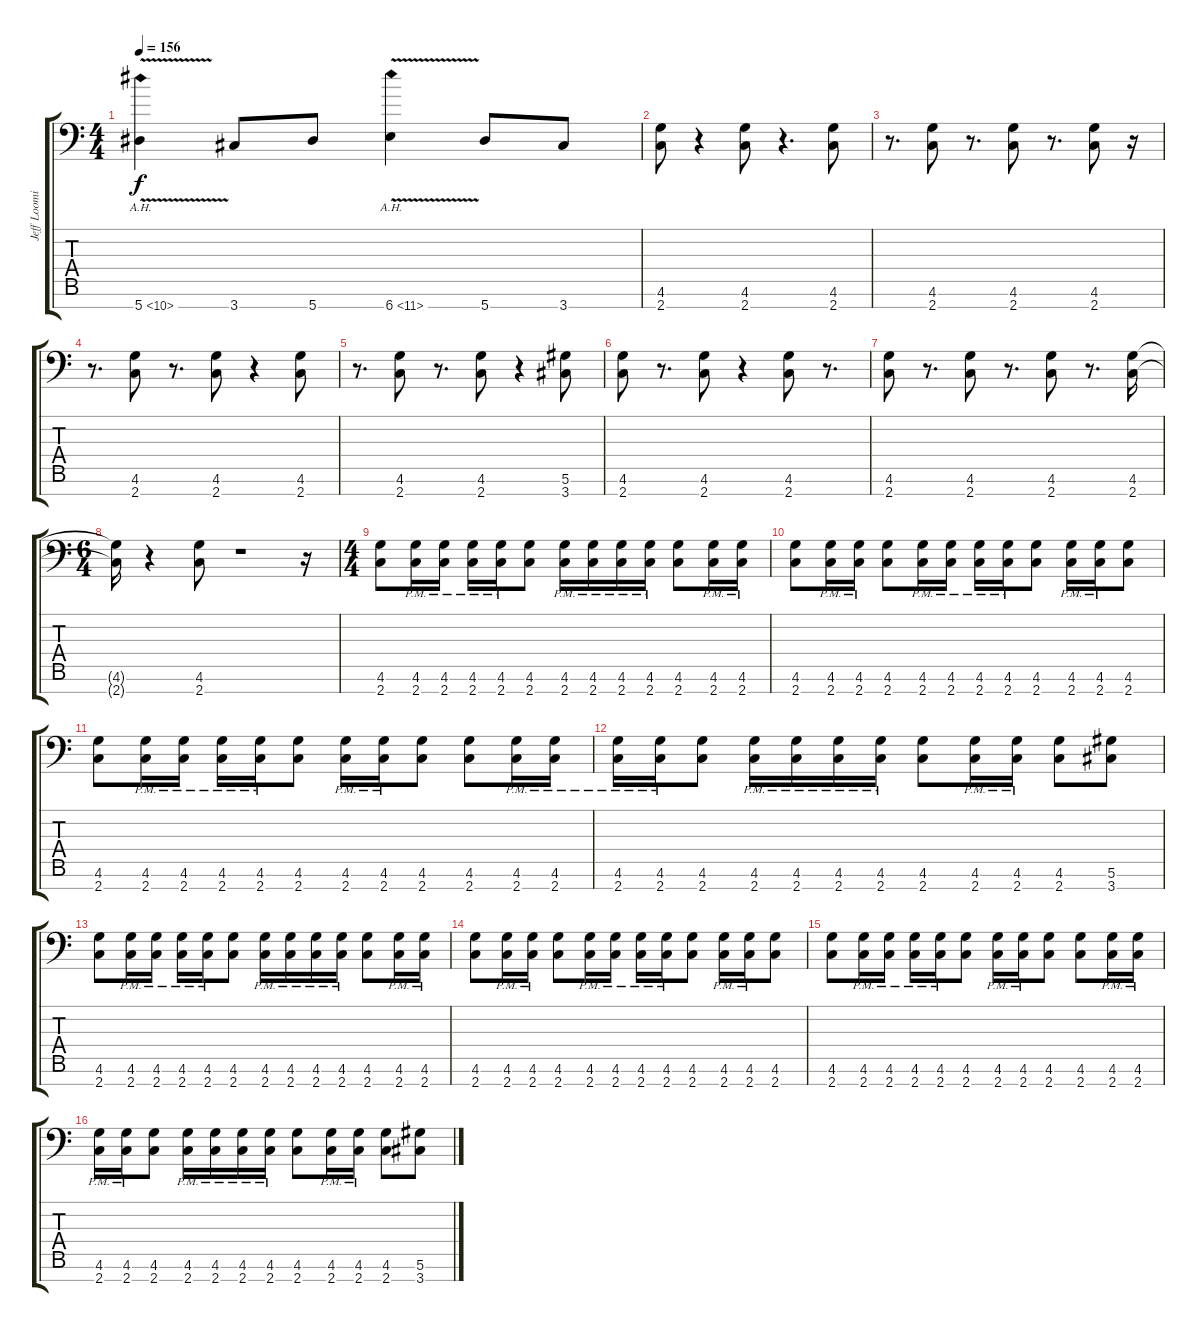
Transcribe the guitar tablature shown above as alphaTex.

\track ("Jeff Loomis Rythme" "Jeff Loomi") {instrument distortionguitar}
\staff {score tabs}
\tuning (Eb4 Bb3 Gb3 Db3 Ab2 Eb2 Bb1) {hide}
\ts (4 4)
\tempo 156
\clef f4
\ks c
5.7{ah 5 v}.4{dy f} 3.7.8 5.7.8 6.7{ah 5 v}.4 5.7.8 3.7.8 |
\section ("" "")
(4.6 2.7).8 r.4 (4.6 2.7).8 r.4{d} (4.6 2.7).8 |
r.8{d} (4.6 2.7).8 r.8{d} (4.6 2.7).8 r.8{d} (4.6 2.7).8 r.16 |
r.8{d} (4.6 2.7).8 r.8{d} (4.6 2.7).8 r.4 (4.6 2.7).8 |
r.8{d} (4.6 2.7).8 r.8{d} (4.6 2.7).8 r.4 (5.6 3.7).8 |
(4.6 2.7).8 r.8{d} (4.6 2.7).8 r.4 (4.6 2.7).8 r.8{d} |
(4.6 2.7).8 r.8{d} (4.6 2.7).8 r.8{d} (4.6 2.7).8 r.8{d} (4.6 2.7).16 |
\ts (6 4)
(4.6{t} 2.7{t}).16 r.4 (4.6 2.7).8 r.1 r.16 |
\ts (4 4)
\section ("" "")
(4.6 2.7).8 (4.6{pm} 2.7{pm}).16 (4.6{pm} 2.7{pm}).16 (4.6{pm} 2.7{pm}).16 (4.6{pm} 2.7{pm}).16 (4.6 2.7).8 (4.6{pm} 2.7{pm}).16 (4.6{pm} 2.7{pm}).16 (4.6{pm} 2.7{pm}).16 (4.6{pm} 2.7{pm}).16 (4.6 2.7).8 (4.6{pm} 2.7{pm}).16 (4.6{pm} 2.7{pm}).16 |
(4.6 2.7).8 (4.6{pm} 2.7{pm}).16 (4.6{pm} 2.7{pm}).16 (4.6 2.7).8 (4.6{pm} 2.7{pm}).16 (4.6{pm} 2.7{pm}).16 (4.6{pm} 2.7{pm}).16 (4.6{pm} 2.7{pm}).16 (4.6 2.7).8 (4.6{pm} 2.7{pm}).16 (4.6{pm} 2.7{pm}).16 (4.6 2.7).8 |
(4.6 2.7).8 (4.6{pm} 2.7{pm}).16 (4.6{pm} 2.7{pm}).16 (4.6{pm} 2.7{pm}).16 (4.6{pm} 2.7{pm}).16 (4.6 2.7).8 (4.6{pm} 2.7{pm}).16 (4.6{pm} 2.7{pm}).16 (4.6 2.7).8 (4.6 2.7).8 (4.6{pm} 2.7{pm}).16 (4.6{pm} 2.7{pm}).16 |
(4.6{pm} 2.7{pm}).16 (4.6{pm} 2.7{pm}).16 (4.6 2.7).8 (4.6{pm} 2.7{pm}).16 (4.6{pm} 2.7{pm}).16 (4.6{pm} 2.7{pm}).16 (4.6{pm} 2.7{pm}).16 (4.6 2.7).8 (4.6{pm} 2.7{pm}).16 (4.6{pm} 2.7{pm}).16 (4.6 2.7).8 (5.6 3.7).8 |
(4.6 2.7).8 (4.6{pm} 2.7{pm}).16 (4.6{pm} 2.7{pm}).16 (4.6{pm} 2.7{pm}).16 (4.6{pm} 2.7{pm}).16 (4.6 2.7).8 (4.6{pm} 2.7{pm}).16 (4.6{pm} 2.7{pm}).16 (4.6{pm} 2.7{pm}).16 (4.6{pm} 2.7{pm}).16 (4.6 2.7).8 (4.6{pm} 2.7{pm}).16 (4.6{pm} 2.7{pm}).16 |
(4.6 2.7).8 (4.6{pm} 2.7{pm}).16 (4.6{pm} 2.7{pm}).16 (4.6 2.7).8 (4.6{pm} 2.7{pm}).16 (4.6{pm} 2.7{pm}).16 (4.6{pm} 2.7{pm}).16 (4.6{pm} 2.7{pm}).16 (4.6 2.7).8 (4.6{pm} 2.7{pm}).16 (4.6{pm} 2.7{pm}).16 (4.6 2.7).8 |
(4.6 2.7).8 (4.6{pm} 2.7{pm}).16 (4.6{pm} 2.7{pm}).16 (4.6{pm} 2.7{pm}).16 (4.6{pm} 2.7{pm}).16 (4.6 2.7).8 (4.6{pm} 2.7{pm}).16 (4.6{pm} 2.7{pm}).16 (4.6 2.7).8 (4.6 2.7).8 (4.6{pm} 2.7{pm}).16 (4.6{pm} 2.7{pm}).16 |
(4.6{pm} 2.7{pm}).16 (4.6{pm} 2.7{pm}).16 (4.6 2.7).8 (4.6{pm} 2.7{pm}).16 (4.6{pm} 2.7{pm}).16 (4.6{pm} 2.7{pm}).16 (4.6{pm} 2.7{pm}).16 (4.6 2.7).8 (4.6{pm} 2.7{pm}).16 (4.6{pm} 2.7{pm}).16 (4.6 2.7).8 (5.6 3.7).8
